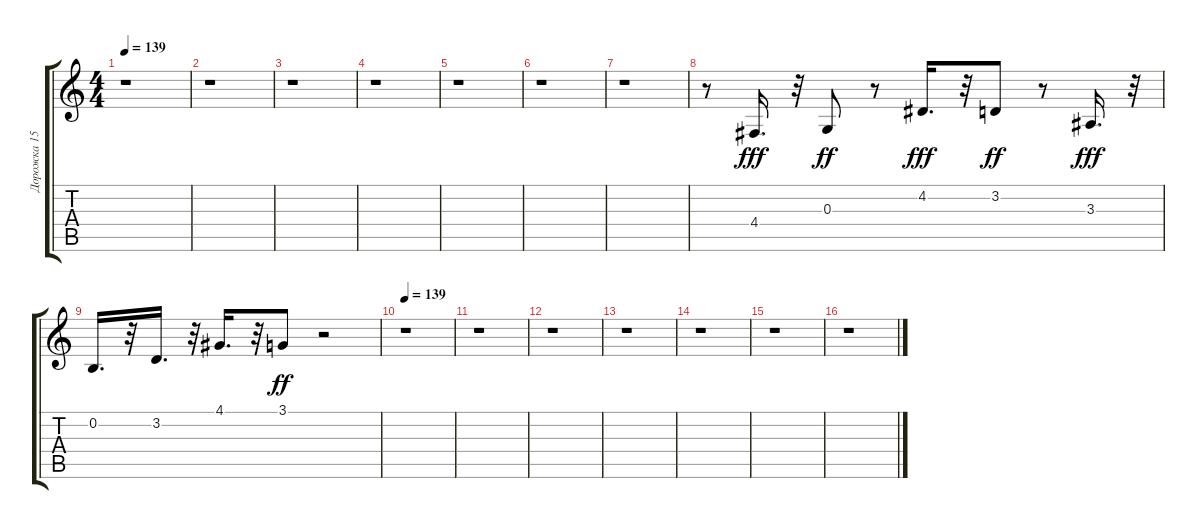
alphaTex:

\track ("Дорожка 15" "Дорожка 15") {instrument altosax}
\staff {score tabs}
\tuning (E4 B3 G3 D3 A2 E2) {hide}
\ts (4 4)
\tempo 139
\clef g2
\ks c
r.1{dy ff} |
r.1 |
r.1 |
r.1 |
r.1 |
r.1 |
r.1 |
r.8 4.4.16{d dy fff} r.32 0.3.8{dy ff} r.8 4.2.16{d dy fff} r.32 3.2.8{dy ff} r.8 3.3.16{d dy fff} r.32 |
0.2.16{d} r.32 3.2.16{d} r.32 4.1.16{d} r.32 3.1.8{dy ff} r.2 |
\tempo 139
r.1 |
r.1 |
r.1 |
r.1 |
r.1 |
r.1 |
r.1
